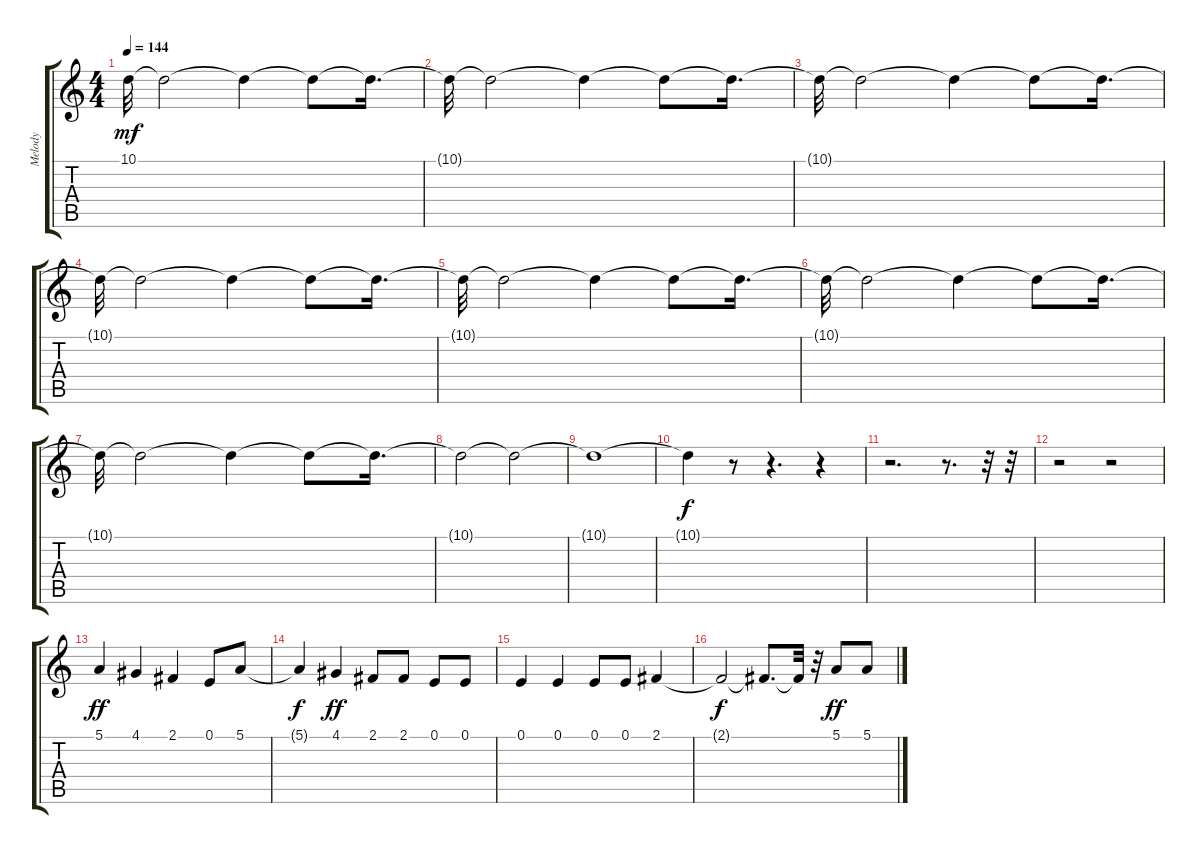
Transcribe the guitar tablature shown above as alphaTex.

\track ("Melody " "Melody ") {instrument harmonica}
\staff {score tabs}
\tuning (E4 B3 G3 D3 A2 E2) {hide}
\ts (4 4)
\tempo 144
\clef g2
\ks c
10.1{t}.32{dy mf} 10.1{t}.2 10.1{t}.4 10.1{t}.8 10.1{t}.16{d} |
10.1{t}.32 10.1{t}.2 10.1{t}.4 10.1{t}.8 10.1{t}.16{d} |
10.1{t}.32 10.1{t}.2 10.1{t}.4 10.1{t}.8 10.1{t}.16{d} |
10.1{t}.32 10.1{t}.2 10.1{t}.4 10.1{t}.8 10.1{t}.16{d} |
10.1{t}.32 10.1{t}.2 10.1{t}.4 10.1{t}.8 10.1{t}.16{d} |
10.1{t}.32 10.1{t}.2 10.1{t}.4 10.1{t}.8 10.1{t}.16{d} |
10.1{t}.32 10.1{t}.2 10.1{t}.4 10.1{t}.8 10.1{t}.16{d} |
10.1{t}.2 10.1{t}.2 |
10.1{t}.1 |
10.1{t}.4{dy f} r.8 r.4{d} r.4 |
r.2{d} r.8{d} r.32 r.32 |
r.2 r.2 |
5.1.4{dy ff} 4.1.4 2.1.4 0.1.8 5.1.8 |
5.1{t}.4{dy f} 4.1.4{dy ff} 2.1.8 2.1.8 0.1.8 0.1.8 |
0.1.4 0.1.4 0.1.8 0.1.8 2.1.4 |
2.1{t}.2{dy f} 2.1{t}.8{d} 2.1{t}.32 r.32 5.1.8{dy ff} 5.1.8
